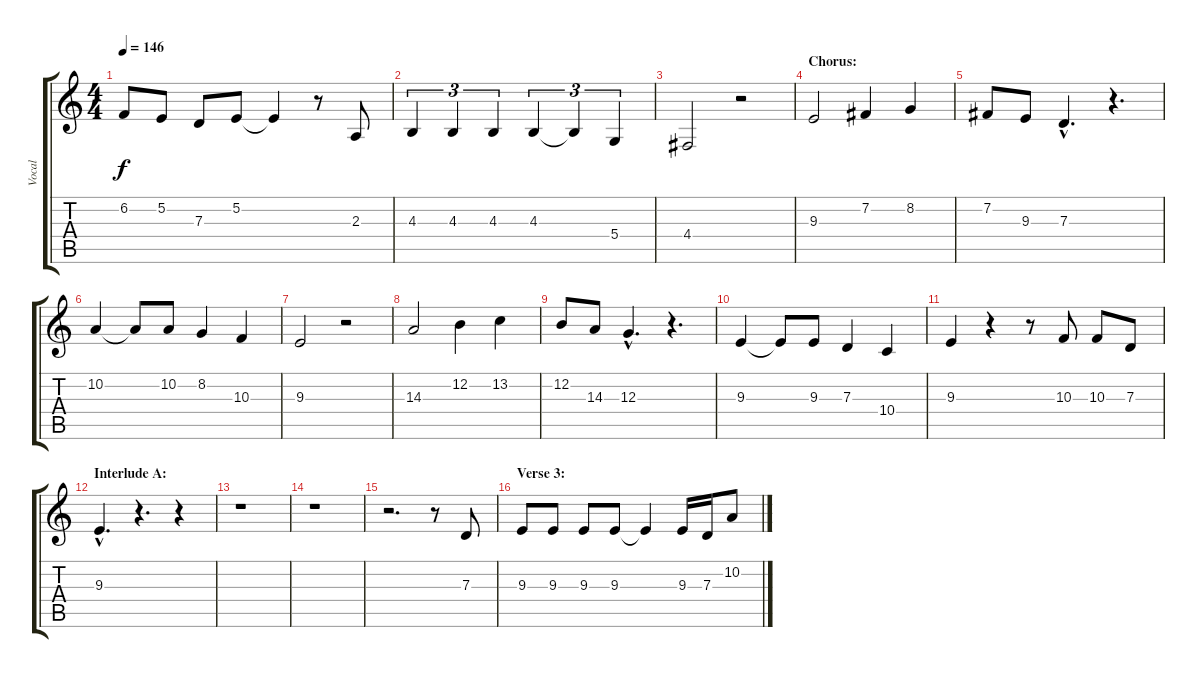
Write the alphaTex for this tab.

\track ("Vocal" "Vocal") {instrument oboe}
\staff {score tabs}
\tuning (E4 B3 G3 D3 A2 E2) {hide}
\ts (4 4)
\tempo 146
\clef g2
\ks c
6.2.8{dy f} 5.2.8 7.3.8 5.2.8 5.2{t}.4 r.8 2.3.8 |
4.3.4{tu (3 2)} 4.3.4{tu (3 2)} 4.3.4{tu (3 2)} 4.3.4{tu (3 2)} 4.3{t}.4{tu (3 2)} 5.4.4{tu (3 2)} |
4.4.2 r.2 |
\section ("" "Chorus:")
9.3.2 7.2.4 8.2.4 |
7.2.8 9.3.8 7.3{hac}.4{d} r.4{d} |
10.2.4 10.2{t}.8 10.2.8 8.2.4 10.3.4 |
9.3.2 r.2 |
14.3.2 12.2.4 13.2.4 |
12.2.8 14.3.8 12.3{hac}.4{d} r.4{d} |
9.3.4 9.3{t}.8 9.3.8 7.3.4 10.4.4 |
9.3.4 r.4 r.8 10.3.8 10.3.8 7.3.8 |
\section ("" "Interlude A:")
9.3{hac}.4{d} r.4{d} r.4 |
r.1 |
r.1 |
r.2{d} r.8 7.3.8 |
\section ("" "Verse 3:")
9.3.8 9.3.8 9.3.8 9.3.8 9.3{t}.4 9.3.16 7.3.16 10.2.8
